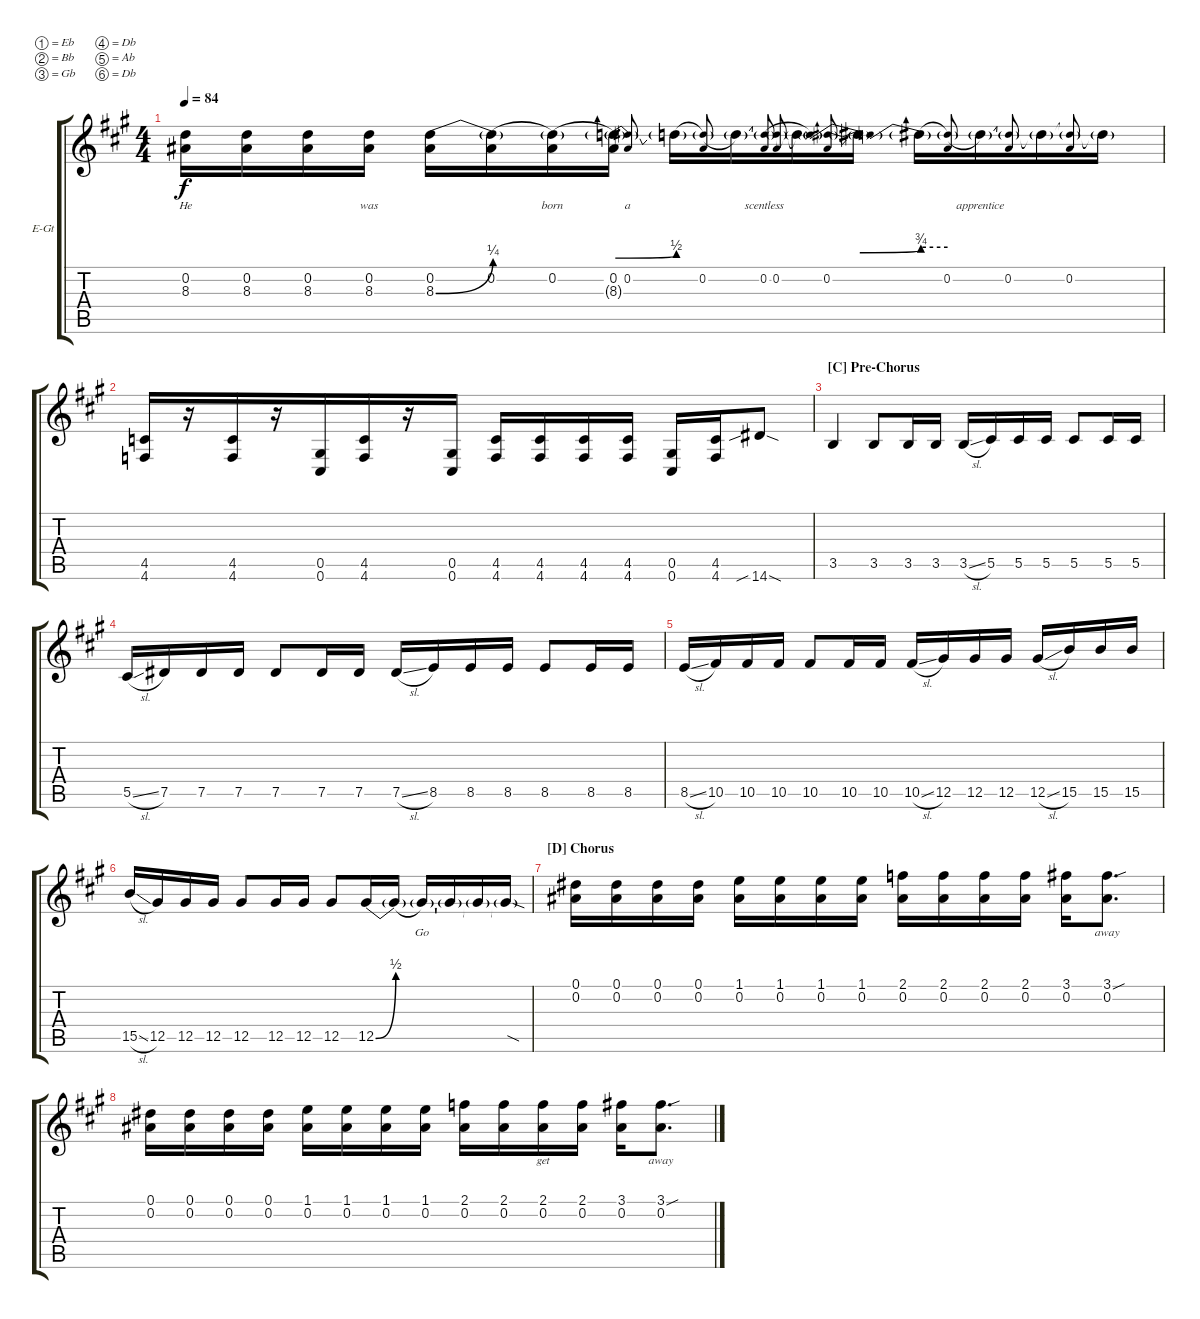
\defaultSystemsLayout 4
\bracketExtendMode groupsimilarinstruments
\firstSystemTrackNameOrientation horizontal
\otherSystemsTrackNameOrientation horizontal
\track ("Guitar 1" "E-Gt") {instrument distortionguitar}
\staff {score tabs}
\tuning (Eb4 Bb3 Gb3 Db3 Ab2 Db2)
\ts (4 4)
\tempo 84
\clef g2
\scale
1.07062
\ks a
(8.3 0.2).16{lyrics (0 "He") lyrics (1 "") lyrics (2 "") lyrics (3 "") lyrics (4 "") dy f} (8.3 0.2).16{lyrics (0 "") lyrics (1 "") lyrics (2 "") lyrics (3 "") lyrics (4 "")} (8.3 0.2).16{lyrics (0 "") lyrics (1 "") lyrics (2 "") lyrics (3 "") lyrics (4 "")} (8.3 0.2).16{lyrics (0 "was") lyrics (1 "") lyrics (2 "") lyrics (3 "") lyrics (4 "")} (8.3{be (bend 0 0 15 1)} 0.2).16{lyrics (0 "") lyrics (1 "") lyrics (2 "") lyrics (3 "") lyrics (4 "")} (8.3{be (hold 0 0 60 0) t} 0.2).16{lyrics (0 "") lyrics (1 "") lyrics (2 "") lyrics (3 "") lyrics (4 "")} (8.3{be (hold 0 0 60 0) t} 0.2).16{lyrics (0 "born") lyrics (1 "") lyrics (2 "") lyrics (3 "") lyrics (4 "")} (8.3{be (bend 0 1 17.4 2) t} 0.2).16{lyrics (0 "") lyrics (1 "") lyrics (2 "") lyrics (3 "") lyrics (4 "")} (0.2 8.3{t}).8{lyrics (0 "a") lyrics (1 "") lyrics (2 "") lyrics (3 "") lyrics (4 "") gr onbeat} 8.3{be (hold 0 0 60 0) t}.16{lyrics (0 "") lyrics (1 "") lyrics (2 "") lyrics (3 "") lyrics (4 "")} (0.2 8.3{be (hold 0 0 60 0) t}).8{lyrics (0 "") lyrics (1 "") lyrics (2 "") lyrics (3 "") lyrics (4 "") gr onbeat} 8.3{t}.16{lyrics (0 "") lyrics (1 "") lyrics (2 "") lyrics (3 "") lyrics (4 "")} (0.2 8.3{t}).8{lyrics (0 "scentless") lyrics (1 "") lyrics (2 "") lyrics (3 "") lyrics (4 "") gr onbeat} 8.3{t}.16{lyrics (0 "") lyrics (1 "") lyrics (2 "") lyrics (3 "") lyrics (4 "")} (0.2 8.3{t}).8{lyrics (0 "") lyrics (1 "") lyrics (2 "") lyrics (3 "") lyrics (4 "") gr onbeat} 8.3{be (prebendbend 0 2 17.4 3) t}.16{lyrics (0 "") lyrics (1 "") lyrics (2 "") lyrics (3 "") lyrics (4 "")} (0.2 8.3{t}).8{lyrics (0 "") lyrics (1 "") lyrics (2 "") lyrics (3 "") lyrics (4 "") gr onbeat} 8.3{be (prebend 0 3 60 3) t}.16{lyrics (0 "") lyrics (1 "") lyrics (2 "") lyrics (3 "") lyrics (4 "")} (0.2 8.3{be (hold 0 0 60 0) t}).8{lyrics (0 "") lyrics (1 "") lyrics (2 "") lyrics (3 "") lyrics (4 "") gr onbeat} 8.3{t}.16{lyrics (0 "apprentice") lyrics (1 "") lyrics (2 "") lyrics (3 "") lyrics (4 "")} (0.2 8.3{t}).8{lyrics (0 "") lyrics (1 "") lyrics (2 "") lyrics (3 "") lyrics (4 "") gr onbeat} 8.3{t}.16{lyrics (0 "") lyrics (1 "") lyrics (2 "") lyrics (3 "") lyrics (4 "")} (0.2 8.3{t}).8{lyrics (0 "") lyrics (1 "") lyrics (2 "") lyrics (3 "") lyrics (4 "") gr onbeat} 8.3{t}.16{lyrics (0 "") lyrics (1 "") lyrics (2 "") lyrics (3 "") lyrics (4 "")} |
\scale
0.929382 (4.6 4.5).16{lyrics (0 "") lyrics (1 "") lyrics (2 "") lyrics (3 "") lyrics (4 "")} r.16{beam merge} (4.6 4.5).16{lyrics (0 "") lyrics (1 "") lyrics (2 "") lyrics (3 "") lyrics (4 "") beam merge} r.16{beam merge} (0.6 0.5).16{lyrics (0 "") lyrics (1 "") lyrics (2 "") lyrics (3 "") lyrics (4 "") beam merge} (4.6 4.5).16{lyrics (0 "") lyrics (1 "") lyrics (2 "") lyrics (3 "") lyrics (4 "") beam merge} r.16 (0.5 0.6).16{lyrics (0 "") lyrics (1 "") lyrics (2 "") lyrics (3 "") lyrics (4 "")} (4.6 4.5).16{lyrics (0 "") lyrics (1 "") lyrics (2 "") lyrics (3 "") lyrics (4 "")} (4.6 4.5).16{lyrics (0 "") lyrics (1 "") lyrics (2 "") lyrics (3 "") lyrics (4 "")} (4.6 4.5).16{lyrics (0 "") lyrics (1 "") lyrics (2 "") lyrics (3 "") lyrics (4 "")} (4.5 4.6).16{lyrics (0 "") lyrics (1 "") lyrics (2 "") lyrics (3 "") lyrics (4 "")} (0.6 0.5).16{lyrics (0 "") lyrics (1 "") lyrics (2 "") lyrics (3 "") lyrics (4 "")} (4.6 4.5).16{lyrics (0 "") lyrics (1 "") lyrics (2 "") lyrics (3 "") lyrics (4 "")} 14.6{sib sod}.8{lyrics (0 "") lyrics (1 "") lyrics (2 "") lyrics (3 "") lyrics (4 "")} |
\section ("C" "Pre-Chorus")
\scale
1.07062 3.5.4{lyrics (0 "") lyrics (1 "") lyrics (2 "") lyrics (3 "") lyrics (4 "")} 3.5.8{lyrics (0 "") lyrics (1 "") lyrics (2 "") lyrics (3 "") lyrics (4 "")} 3.5.16{lyrics (0 "") lyrics (1 "") lyrics (2 "") lyrics (3 "") lyrics (4 "")} 3.5.16{lyrics (0 "") lyrics (1 "") lyrics (2 "") lyrics (3 "") lyrics (4 "")} 3.5{sl}.16{lyrics (0 "") lyrics (1 "") lyrics (2 "") lyrics (3 "") lyrics (4 "")} 5.5.16{lyrics (0 "") lyrics (1 "") lyrics (2 "") lyrics (3 "") lyrics (4 "")} 5.5.16{lyrics (0 "") lyrics (1 "") lyrics (2 "") lyrics (3 "") lyrics (4 "")} 5.5.16{lyrics (0 "") lyrics (1 "") lyrics (2 "") lyrics (3 "") lyrics (4 "")} 5.5.8{lyrics (0 "") lyrics (1 "") lyrics (2 "") lyrics (3 "") lyrics (4 "")} 5.5.16{lyrics (0 "") lyrics (1 "") lyrics (2 "") lyrics (3 "") lyrics (4 "")} 5.5.16{lyrics (0 "") lyrics (1 "") lyrics (2 "") lyrics (3 "") lyrics (4 "")} |
\scale
0.929382 5.5{sl}.16{lyrics (0 "") lyrics (1 "") lyrics (2 "") lyrics (3 "") lyrics (4 "")} 7.5.16{lyrics (0 "") lyrics (1 "") lyrics (2 "") lyrics (3 "") lyrics (4 "")} 7.5.16{lyrics (0 "") lyrics (1 "") lyrics (2 "") lyrics (3 "") lyrics (4 "")} 7.5.16{lyrics (0 "") lyrics (1 "") lyrics (2 "") lyrics (3 "") lyrics (4 "")} 7.5.8{lyrics (0 "") lyrics (1 "") lyrics (2 "") lyrics (3 "") lyrics (4 "")} 7.5.16{lyrics (0 "") lyrics (1 "") lyrics (2 "") lyrics (3 "") lyrics (4 "")} 7.5.16{lyrics (0 "") lyrics (1 "") lyrics (2 "") lyrics (3 "") lyrics (4 "")} 7.5{sl}.16{lyrics (0 "") lyrics (1 "") lyrics (2 "") lyrics (3 "") lyrics (4 "")} 8.5.16{lyrics (0 "") lyrics (1 "") lyrics (2 "") lyrics (3 "") lyrics (4 "")} 8.5.16{lyrics (0 "") lyrics (1 "") lyrics (2 "") lyrics (3 "") lyrics (4 "")} 8.5.16{lyrics (0 "") lyrics (1 "") lyrics (2 "") lyrics (3 "") lyrics (4 "")} 8.5.8{lyrics (0 "") lyrics (1 "") lyrics (2 "") lyrics (3 "") lyrics (4 "")} 8.5.16{lyrics (0 "") lyrics (1 "") lyrics (2 "") lyrics (3 "") lyrics (4 "")} 8.5.16{lyrics (0 "") lyrics (1 "") lyrics (2 "") lyrics (3 "") lyrics (4 "")} |
\scale
1.07062 8.5{sl}.16{lyrics (0 "") lyrics (1 "") lyrics (2 "") lyrics (3 "") lyrics (4 "")} 10.5.16{lyrics (0 "") lyrics (1 "") lyrics (2 "") lyrics (3 "") lyrics (4 "")} 10.5.16{lyrics (0 "") lyrics (1 "") lyrics (2 "") lyrics (3 "") lyrics (4 "")} 10.5.16{lyrics (0 "") lyrics (1 "") lyrics (2 "") lyrics (3 "") lyrics (4 "")} 10.5.8{lyrics (0 "") lyrics (1 "") lyrics (2 "") lyrics (3 "") lyrics (4 "")} 10.5.16{lyrics (0 "") lyrics (1 "") lyrics (2 "") lyrics (3 "") lyrics (4 "")} 10.5.16{lyrics (0 "") lyrics (1 "") lyrics (2 "") lyrics (3 "") lyrics (4 "")} 10.5{sl}.16{lyrics (0 "") lyrics (1 "") lyrics (2 "") lyrics (3 "") lyrics (4 "")} 12.5.16{lyrics (0 "") lyrics (1 "") lyrics (2 "") lyrics (3 "") lyrics (4 "")} 12.5.16{lyrics (0 "") lyrics (1 "") lyrics (2 "") lyrics (3 "") lyrics (4 "")} 12.5.16{lyrics (0 "") lyrics (1 "") lyrics (2 "") lyrics (3 "") lyrics (4 "")} 12.5{sl}.16{lyrics (0 "") lyrics (1 "") lyrics (2 "") lyrics (3 "") lyrics (4 "")} 15.5.16{lyrics (0 "") lyrics (1 "") lyrics (2 "") lyrics (3 "") lyrics (4 "")} 15.5.16{lyrics (0 "") lyrics (1 "") lyrics (2 "") lyrics (3 "") lyrics (4 "")} 15.5.16{lyrics (0 "") lyrics (1 "") lyrics (2 "") lyrics (3 "") lyrics (4 "")} |
\scale
0.929382 15.5{sl}.16{lyrics (0 "") lyrics (1 "") lyrics (2 "") lyrics (3 "") lyrics (4 "")} 12.5.16{lyrics (0 "") lyrics (1 "") lyrics (2 "") lyrics (3 "") lyrics (4 "")} 12.5.16{lyrics (0 "") lyrics (1 "") lyrics (2 "") lyrics (3 "") lyrics (4 "")} 12.5.16{lyrics (0 "") lyrics (1 "") lyrics (2 "") lyrics (3 "") lyrics (4 "")} 12.5.8{lyrics (0 "") lyrics (1 "") lyrics (2 "") lyrics (3 "") lyrics (4 "")} 12.5.16{lyrics (0 "") lyrics (1 "") lyrics (2 "") lyrics (3 "") lyrics (4 "")} 12.5.16{lyrics (0 "") lyrics (1 "") lyrics (2 "") lyrics (3 "") lyrics (4 "")} 12.5.8{lyrics (0 "") lyrics (1 "") lyrics (2 "") lyrics (3 "") lyrics (4 "")} 12.5{be (bend 0 0 15 2)}.16{lyrics (0 "") lyrics (1 "") lyrics (2 "") lyrics (3 "") lyrics (4 "")} 12.5{be (hold 0 0 60 0) t}.16{lyrics (0 "") lyrics (1 "") lyrics (2 "") lyrics (3 "") lyrics (4 "")} 12.5{t}.16{lyrics (0 "Go") lyrics (1 "") lyrics (2 "") lyrics (3 "") lyrics (4 "")} 12.5{t}.16{lyrics (0 "") lyrics (1 "") lyrics (2 "") lyrics (3 "") lyrics (4 "")} 12.5{t}.16{lyrics (0 "") lyrics (1 "") lyrics (2 "") lyrics (3 "") lyrics (4 "")} 12.5{sod t}.16{lyrics (0 "") lyrics (1 "") lyrics (2 "") lyrics (3 "") lyrics (4 "")} |
\section ("D" "Chorus")
\scale
1.07062 (0.1 0.2).16{lyrics (0 "") lyrics (1 "") lyrics (2 "") lyrics (3 "") lyrics (4 "")} (0.1 0.2).16{lyrics (0 "") lyrics (1 "") lyrics (2 "") lyrics (3 "") lyrics (4 "")} (0.1 0.2).16{lyrics (0 "") lyrics (1 "") lyrics (2 "") lyrics (3 "") lyrics (4 "")} (0.1 0.2).16{lyrics (0 "") lyrics (1 "") lyrics (2 "") lyrics (3 "") lyrics (4 "")} (0.2 1.1).16{lyrics (0 "") lyrics (1 "") lyrics (2 "") lyrics (3 "") lyrics (4 "")} (0.2 1.1).16{lyrics (0 "") lyrics (1 "") lyrics (2 "") lyrics (3 "") lyrics (4 "")} (0.2 1.1).16{lyrics (0 "") lyrics (1 "") lyrics (2 "") lyrics (3 "") lyrics (4 "")} (0.2 1.1).16{lyrics (0 "") lyrics (1 "") lyrics (2 "") lyrics (3 "") lyrics (4 "")} (2.1 0.2).16{lyrics (0 "") lyrics (1 "") lyrics (2 "") lyrics (3 "") lyrics (4 "")} (2.1 0.2).16{lyrics (0 "") lyrics (1 "") lyrics (2 "") lyrics (3 "") lyrics (4 "")} (2.1 0.2).16{lyrics (0 "") lyrics (1 "") lyrics (2 "") lyrics (3 "") lyrics (4 "")} (2.1 0.2).16{lyrics (0 "") lyrics (1 "") lyrics (2 "") lyrics (3 "") lyrics (4 "")} (0.2 3.1).16{lyrics (0 "") lyrics (1 "") lyrics (2 "") lyrics (3 "") lyrics (4 "")} (0.2 3.1{sou}).8{d lyrics (0 "away") lyrics (1 "") lyrics (2 "") lyrics (3 "") lyrics (4 "")} |
\scale
0.929382 (0.1 0.2).16{lyrics (0 "") lyrics (1 "") lyrics (2 "") lyrics (3 "") lyrics (4 "")} (0.1 0.2).16{lyrics (0 "") lyrics (1 "") lyrics (2 "") lyrics (3 "") lyrics (4 "")} (0.1 0.2).16{lyrics (0 "") lyrics (1 "") lyrics (2 "") lyrics (3 "") lyrics (4 "")} (0.1 0.2).16{lyrics (0 "") lyrics (1 "") lyrics (2 "") lyrics (3 "") lyrics (4 "")} (0.2 1.1).16{lyrics (0 "") lyrics (1 "") lyrics (2 "") lyrics (3 "") lyrics (4 "")} (0.2 1.1).16{lyrics (0 "") lyrics (1 "") lyrics (2 "") lyrics (3 "") lyrics (4 "")} (0.2 1.1).16{lyrics (0 "") lyrics (1 "") lyrics (2 "") lyrics (3 "") lyrics (4 "")} (0.2 1.1).16{lyrics (0 "") lyrics (1 "") lyrics (2 "") lyrics (3 "") lyrics (4 "")} (2.1 0.2).16{lyrics (0 "") lyrics (1 "") lyrics (2 "") lyrics (3 "") lyrics (4 "")} (2.1 0.2).16{lyrics (0 "") lyrics (1 "") lyrics (2 "") lyrics (3 "") lyrics (4 "")} (2.1 0.2).16{lyrics (0 "get") lyrics (1 "") lyrics (2 "") lyrics (3 "") lyrics (4 "")} (2.1 0.2).16{lyrics (0 "") lyrics (1 "") lyrics (2 "") lyrics (3 "") lyrics (4 "")} (0.2 3.1).16{lyrics (0 "") lyrics (1 "") lyrics (2 "") lyrics (3 "") lyrics (4 "")} (0.2 3.1{sou}).8{d lyrics (0 "away") lyrics (1 "") lyrics (2 "") lyrics (3 "") lyrics (4 "")}
